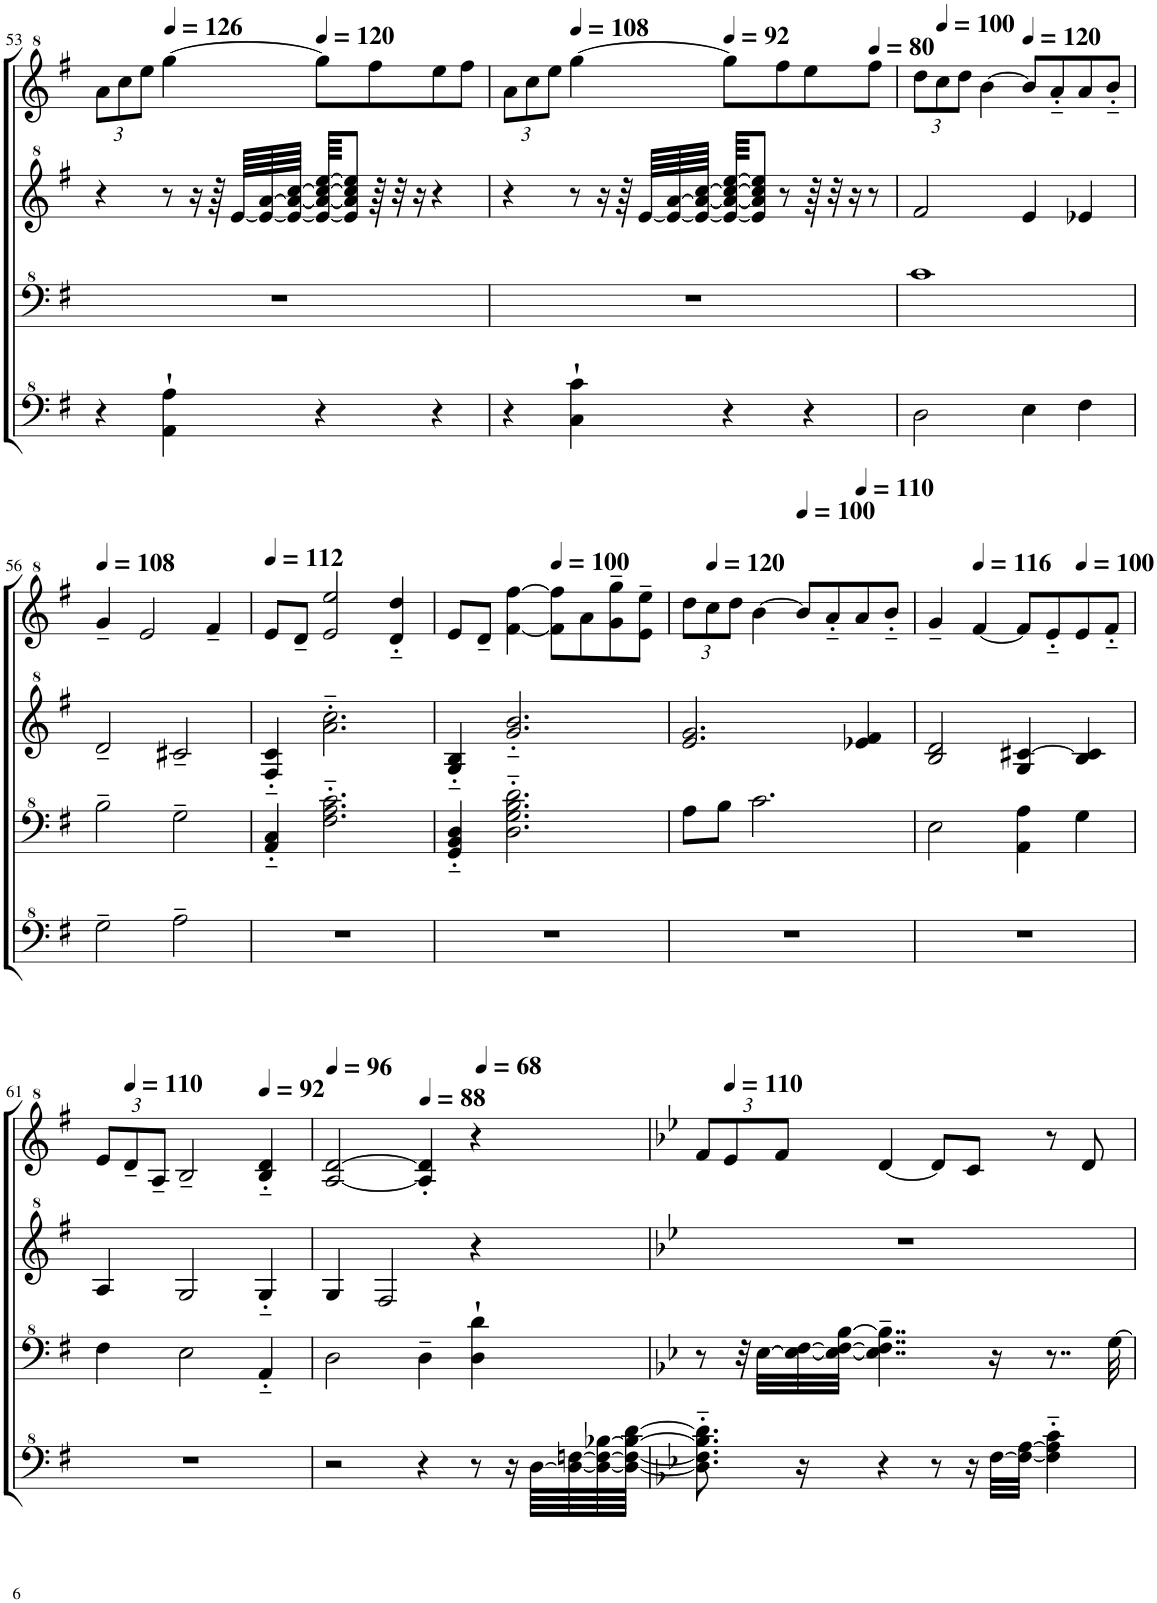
**kern	**kern	**kern	**kern
*part1	*part1	*part1	*part1
*staff4	*staff3	*staff2	*staff1
*I"Model III	*	*	*
!!LO:PB:g=z
*clefF^4	*clefF^4	*clefG^2	*clefG^2
*k[f#]	*k[f#]	*k[f#]	*k[f#]
*M4/4	*M4/4	*M4/4	*M4/4
*	*	*	*Xbrackettup
=53	=53	=53	=53
4r	1r	4r	12aa\L
.	.	.	12ccc\
.	.	.	12eee\J
*	*	*	*MM126
4A\` 4a\`	.	8r	[4ggg\
.	.	16r	.
.	.	64r	.
.	.	[64ee/LLLL	.
.	.	64ee/_ [64aa/	.
.	.	64ee/_ 64aa/_ [64ccc/JJJJ	.
*	*	*	*MM120
4r	.	64ee/_ 64aa/_ 64ccc/_ [64eee/KKKL	8ggg\L]
.	.	8ee/] 8aa/] 8ccc/] 8eee/]J	.
.	.	.	8fff#\
.	.	64r	.
.	.	32r	.
.	.	16r	.
4r	.	4r	8eee\
.	.	.	8fff#\J
=54	=54	=54	=54
4r	1r	4r	12aa\L
.	.	.	12ccc\
.	.	.	12eee\J
*	*	*	*MM108
4c\` 4cc\`	.	8r	[4ggg\
.	.	16r	.
.	.	64r	.
.	.	[64ee/LLLL	.
.	.	64ee/_ [64aa/	.
.	.	64ee/_ 64aa/_ [64ccc/JJJJ	.
*	*	*	*MM92
4r	.	64ee/_ 64aa/_ 64ccc/_ [64eee/KKKL	8ggg\L]
.	.	8ee/] 8aa/] 8ccc/] 8eee/]J	.
.	.	.	8fff#\
.	.	8r	.
4r	.	.	8eee\
.	.	64r	.
.	.	32r	.
.	.	16r	.
*	*	*	*MM80
.	.	8r	8fff#\J
=55	=55	=55	=55
2d\	1cc	2ff#/	12ddd\L
*	*	*	*MM100
.	.	.	12ccc\
.	.	.	12ddd\J
.	.	.	[4bb\
*	*	*	*MM120
4e\	.	4ee/	8bb/L]
.	.	.	8aa'~/
4f#\	.	4ee-X/	8aa/
.	.	.	8bb'~/J
!!LO:LB:g=z
=56	=56	=56	=56
*	*	*	*MM108
2g~\	2b~\	2dd~/	4gg~/
.	.	.	2ee/
2a~\	2g~\	2cc#X~/	.
.	.	.	4ff#~/
=57	=57	=57	=57
*	*	*	*MM112
1r	4A/'~ 4c/'~	4f#/'~ 4cc/'~	8ee/L
.	.	.	8dd~/J
.	2.f#\'~ 2.a\'~ 2.cc\'~	2.aa\'~ 2.ccc\'~	2ee/ 2eee/
.	.	.	4dd/'~ 4ddd/'~
=58	=58	=58	=58
1r	4G/'~ 4B/'~ 4d/'~	4g/'~ 4b/'~	8ee/L
.	.	.	8dd~/J
.	2.d\'~ 2.g\'~ 2.b\'~ 2.dd\'~	2.gg/'~ 2.bb/'~	[4ff#\ [4fff#\
*	*	*	*MM100
.	.	.	8ff#\] 8fff#\]L
.	.	.	8aa\
.	.	.	8gg\~ 8ggg\~
.	.	.	8ee\~ 8eee\~J
=59	=59	=59	=59
1r	8a\L	2.ee/ 2.gg/	12ddd\L
*	*	*	*MM120
.	.	.	12ccc\
.	8b\J	.	.
.	.	.	12ddd\J
.	2.cc\	.	[4bb\
*	*	*	*MM100
.	.	.	8bb/L]
.	.	.	8aa'~/
*	*	*	*MM110
.	.	4ee-X/ 4ff#/	8aa/
.	.	.	8bb'~/J
=60	=60	=60	=60
1r	2e\	2b/ 2dd/	4gg~/
*	*	*	*MM116
.	.	.	[4ff#/
.	4A\ 4a\	4g/ [4cc#X/	8ff#/L]
.	.	.	8ee'~/
*	*	*	*MM100
.	4g\	4b/ 4cc#/]	8ee/
.	.	.	8ff#'~/J
!!LO:LB:g=z
=61	=61	=61	=61
1r	4f#\	4a/	12ee/L
*	*	*	*MM110
.	.	.	12dd~/
.	.	.	12a~/J
.	2e\	2g/	2b~/
*	*	*	*MM92
.	4A'~/	4g'~/	4b/'~ 4dd/'~
=62	=62	=62	=62
*	*	*	*MM96
2r	2d\	4g/	[2a/ [2dd/
.	.	2f#/	.
*	*	*	*MM88
4r	4d~\	.	4a/]' 4dd/]'
*	*	*	*MM68
8r	4d\` 4dd\`	4r	4r
16r	.	.	.
[64d\LLLL	.	.	.
64d\_ [64fn\	.	.	.
64d\_ 64f\_ [64b-X\	.	.	.
64d\_ 64f\_ 64b-\_ [64dd\JJJJ	.	.	.
=63	=63	=63	=63
*k[b-e-]	*k[b-e-]	*k[b-e-]	*k[b-e-]
8.d\]'~ 8.f\]'~ 8.b-\]'~ 8.dd\]'~	8r	1r	12ff/L
*	*	*	*MM110
.	.	.	12ee-/
.	32r	.	.
.	[32e-\LLL	.	.
.	.	.	12ff/J
16r	32e-\_ [32f\	.	.
.	32e-\_ 32f\_ [32b-\JJJ	.	.
4r	4..e-\]~ 4..f\]~ 4..b-\]~	.	[4dd/
8r	.	.	8dd/L]
16r	.	.	8cc/J
[32f\LLL	16r	.	.
32f\_ [32a\JJJ	.	.	.
4f\]'~ 4a\]'~ 4cc\'~	8..r	.	8r
.	.	.	8dd/
.	[32g\	.	.
=	=	=	=
*-	*-	*-	*-
